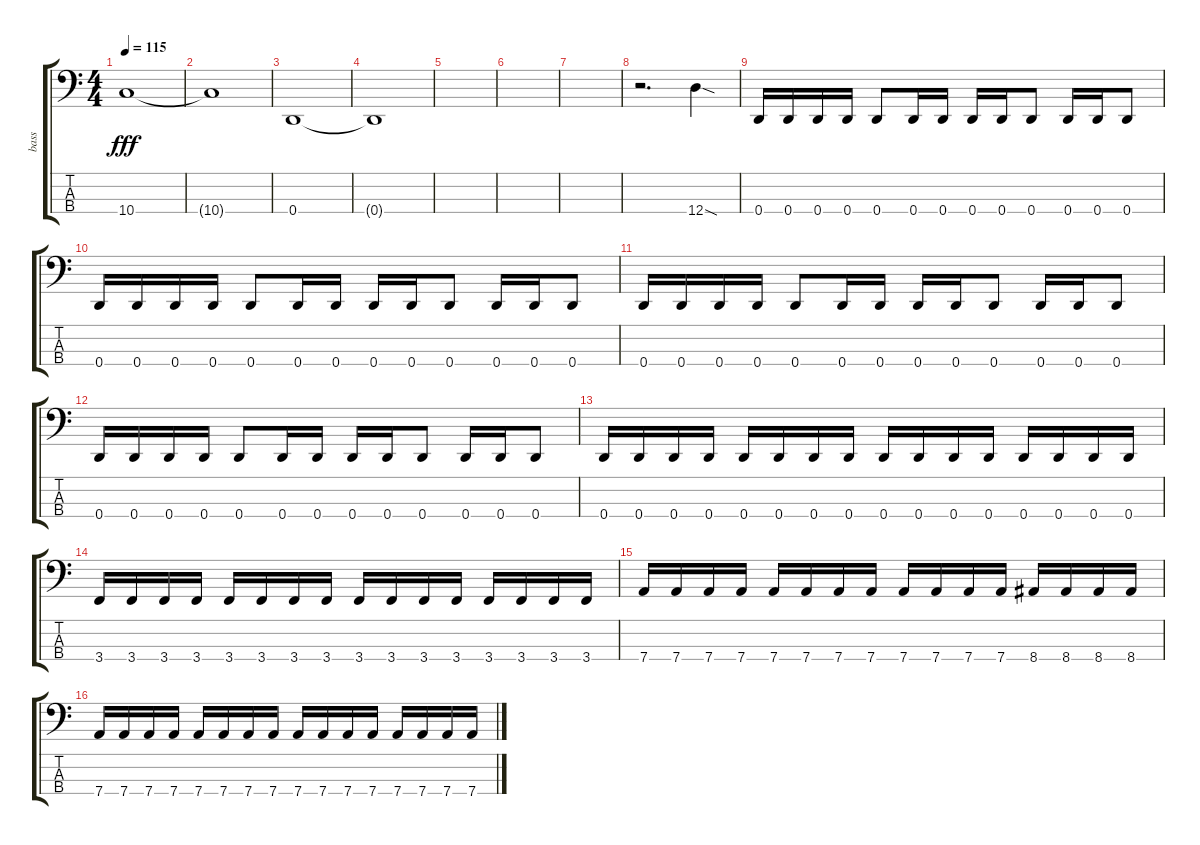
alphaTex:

\track ("bass" "bass") {instrument electricbassfinger}
\staff {score tabs}
\tuning (F2 C2 G1 D1) {hide}
\ts (4 4)
\tempo 115
\clef f4
\ks c
10.4.1{dy fff} |
10.4{t}.1 |
0.4.1 |
0.4{t}.1 |
|
|
|
r.2{d} 12.4{sod}.4 |
0.4.16 0.4.16 0.4.16 0.4.16 0.4.8 0.4.16 0.4.16 0.4.16 0.4.16 0.4.8 0.4.16 0.4.16 0.4.8 |
0.4.16 0.4.16 0.4.16 0.4.16 0.4.8 0.4.16 0.4.16 0.4.16 0.4.16 0.4.8 0.4.16 0.4.16 0.4.8 |
0.4.16 0.4.16 0.4.16 0.4.16 0.4.8 0.4.16 0.4.16 0.4.16 0.4.16 0.4.8 0.4.16 0.4.16 0.4.8 |
0.4.16 0.4.16 0.4.16 0.4.16 0.4.8 0.4.16 0.4.16 0.4.16 0.4.16 0.4.8 0.4.16 0.4.16 0.4.8 |
0.4.16 0.4.16 0.4.16 0.4.16 0.4.16 0.4.16 0.4.16 0.4.16 0.4.16 0.4.16 0.4.16 0.4.16 0.4.16 0.4.16 0.4.16 0.4.16 |
3.4.16 3.4.16 3.4.16 3.4.16 3.4.16 3.4.16 3.4.16 3.4.16 3.4.16 3.4.16 3.4.16 3.4.16 3.4.16 3.4.16 3.4.16 3.4.16 |
7.4.16 7.4.16 7.4.16 7.4.16 7.4.16 7.4.16 7.4.16 7.4.16 7.4.16 7.4.16 7.4.16 7.4.16 8.4.16 8.4.16 8.4.16 8.4.16 |
7.4.16 7.4.16 7.4.16 7.4.16 7.4.16 7.4.16 7.4.16 7.4.16 7.4.16 7.4.16 7.4.16 7.4.16 7.4.16 7.4.16 7.4.16 7.4.16
